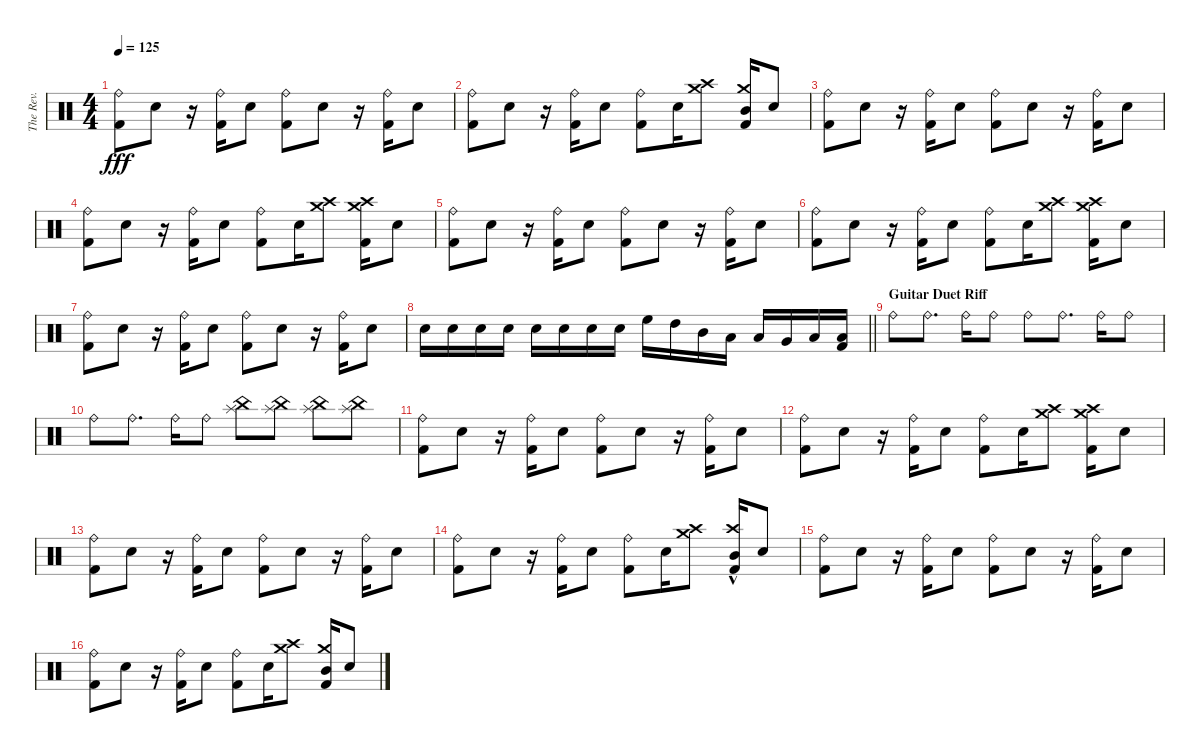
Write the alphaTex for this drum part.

\track ("The Rev." "The Rev.") {instrument percussion}
\staff {score}
\articulation defaults
\ts (4 4)
\tempo 125
\clef neutral
\ks c
("Ride (bell)" "Kick (hit) 2").8{dy fff} "Snare (hit) 2".8 r.16 ("Ride (bell)" "Kick (hit) 2").16 "Snare (hit) 2".8 ("Ride (bell)" "Kick (hit) 2").8 "Snare (hit) 2".8 r.16 ("Ride (bell)" "Kick (hit) 2").16 "Snare (hit) 2".8 |
("Ride (bell)" "Kick (hit) 2").8 "Snare (hit) 2".8 r.16 ("Ride (bell)" "Kick (hit) 2").16 "Snare (hit) 2".8 ("Ride (bell)" "Kick (hit) 2").8 "Snare (hit) 2".16 ("Crash medium (hit)" "Crash high (hit)").8 ("Crash medium (hit)" "Mid Tom (hit)" "Kick (hit) 2").16 "Snare (hit) 2".8 |
("Ride (bell)" "Kick (hit) 2").8 "Snare (hit) 2".8 r.16 ("Ride (bell)" "Kick (hit) 2").16 "Snare (hit) 2".8 ("Ride (bell)" "Kick (hit) 2").8 "Snare (hit) 2".8 r.16 ("Ride (bell)" "Kick (hit) 2").16 "Snare (hit) 2".8 |
("Ride (bell)" "Kick (hit) 2").8 "Snare (hit) 2".8 r.16 ("Ride (bell)" "Kick (hit) 2").16 "Snare (hit) 2".8 ("Ride (bell)" "Kick (hit) 2").8 "Snare (hit) 2".16 ("Crash high (hit)" "Crash medium (hit)").8 ("Crash high (hit)" "Crash medium (hit)" "Kick (hit) 2").16 "Snare (hit) 2".8 |
("Ride (bell)" "Kick (hit) 2").8 "Snare (hit) 2".8 r.16 ("Ride (bell)" "Kick (hit) 2").16 "Snare (hit) 2".8 ("Ride (bell)" "Kick (hit) 2").8 "Snare (hit) 2".8 r.16 ("Ride (bell)" "Kick (hit) 2").16 "Snare (hit) 2".8 |
("Ride (bell)" "Kick (hit) 2").8 "Snare (hit) 2".8 r.16 ("Ride (bell)" "Kick (hit) 2").16 "Snare (hit) 2".8 ("Ride (bell)" "Kick (hit) 2").8 "Snare (hit) 2".16 ("Crash high (hit)" "Crash medium (hit)").8 ("Crash high (hit)" "Crash medium (hit)" "Kick (hit) 2").16 "Snare (hit) 2".8 |
("Ride (bell)" "Kick (hit) 2").8 "Snare (hit) 2".8 r.16 ("Ride (bell)" "Kick (hit) 2").16 "Snare (hit) 2".8 ("Ride (bell)" "Kick (hit) 2").8 "Snare (hit) 2".8 r.16 ("Ride (bell)" "Kick (hit) 2").16 "Snare (hit) 2".8 |
\barLineRight lightlight "Snare (hit) 2".16 "Snare (hit) 2".16 "Snare (hit) 2".16 "Snare (hit) 2".16 "Snare (hit) 2".16 "Snare (hit) 2".16 "Snare (hit) 2".16 "Snare (hit) 2".16 "High Floor Tom (hit)".16 "High Tom (hit)".16 "Mid Tom (hit)".16 "Low Tom (hit)".16 "Low Tom (hit)".16 "Very Low Tom (hit)".16 "Low Floor Tom (hit)".16
("Low Floor Tom (hit)" "Kick (hit) 2").16 |
\section ("" "Guitar Duet Riff")
"Ride (bell)".8 "Ride (bell)".8{d} "Ride (bell)".16 "Ride (bell)".8 "Ride (bell)".8 "Ride (bell)".8{d} "Ride (bell)".16 "Ride (bell)".8 |
"Ride (bell)".8 "Ride (bell)".8{d} "Ride (bell)".16 "Ride (bell)".8 ("China (hit)" "Splash (hit)").8 ("China (hit)" "Splash (hit)").8 ("China (hit)" "Splash (hit)").8 ("China (hit)" "Splash (hit)").8 |
("Ride (bell)" "Kick (hit) 2").8 "Snare (hit) 2".8 r.16 ("Ride (bell)" "Kick (hit) 2").16 "Snare (hit) 2".8 ("Ride (bell)" "Kick (hit) 2").8 "Snare (hit) 2".8 r.16 ("Ride (bell)" "Kick (hit) 2").16 "Snare (hit) 2".8 |
("Ride (bell)" "Kick (hit) 2").8 "Snare (hit) 2".8 r.16 ("Ride (bell)" "Kick (hit) 2").16 "Snare (hit) 2".8 ("Ride (bell)" "Kick (hit) 2").8 "Snare (hit) 2".16 ("Crash high (hit)" "Crash medium (hit)").8 ("Crash high (hit)" "Crash medium (hit)" "Kick (hit) 2").16 "Snare (hit) 2".8 |
("Ride (bell)" "Kick (hit) 2").8 "Snare (hit) 2".8 r.16 ("Ride (bell)" "Kick (hit) 2").16 "Snare (hit) 2".8 ("Ride (bell)" "Kick (hit) 2").8 "Snare (hit) 2".8 r.16 ("Ride (bell)" "Kick (hit) 2").16 "Snare (hit) 2".8 |
("Ride (bell)" "Kick (hit) 2").8 "Snare (hit) 2".8 r.16 ("Ride (bell)" "Kick (hit) 2").16 "Snare (hit) 2".8 ("Ride (bell)" "Kick (hit) 2").8 "Snare (hit) 2".16 ("Crash medium (hit)" "Crash high (hit)").8 ("Crash high (hit)"{hac} "Mid Tom (hit)"{hac} "Kick (hit) 2").16 "Snare (hit) 2".8 |
("Ride (bell)" "Kick (hit) 2").8 "Snare (hit) 2".8 r.16 ("Ride (bell)" "Kick (hit) 2").16 "Snare (hit) 2".8 ("Ride (bell)" "Kick (hit) 2").8 "Snare (hit) 2".8 r.16 ("Ride (bell)" "Kick (hit) 2").16 "Snare (hit) 2".8 |
("Ride (bell)" "Kick (hit) 2").8 "Snare (hit) 2".8 r.16 ("Ride (bell)" "Kick (hit) 2").16 "Snare (hit) 2".8 ("Ride (bell)" "Kick (hit) 2").8 "Snare (hit) 2".16 ("Crash medium (hit)" "Crash high (hit)").8 ("Crash medium (hit)" "Mid Tom (hit)" "Kick (hit) 2").16 "Snare (hit) 2".8
